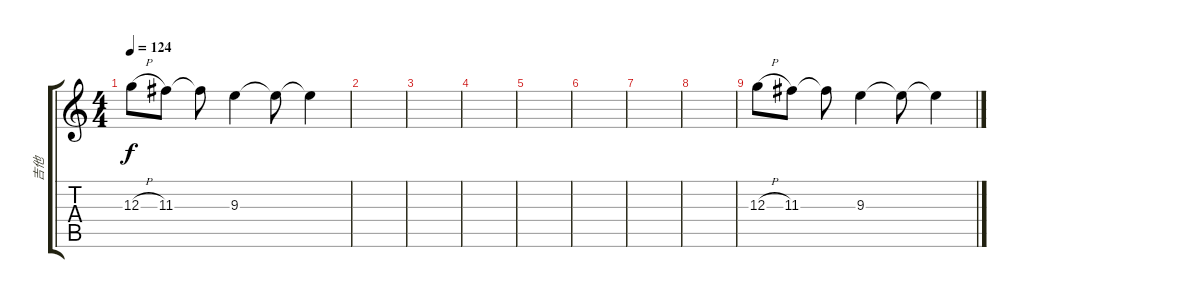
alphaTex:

\track ("吉他" "吉他") {instrument acousticguitarnylon}
\staff {score tabs}
\tuning (E4 B3 G3 D3 A2 E2) {hide}
\ts (4 4)
\tempo 124
\clef g2
\ks c
12.3{h}.8{dy f volume 13} 11.3.8 11.3{t}.8 9.3.4 9.3{t}.8 9.3{t}.4 |
|
|
|
|
|
|
|
12.3{h}.8 11.3.8 11.3{t}.8 9.3.4 9.3{t}.8 9.3{t}.4
